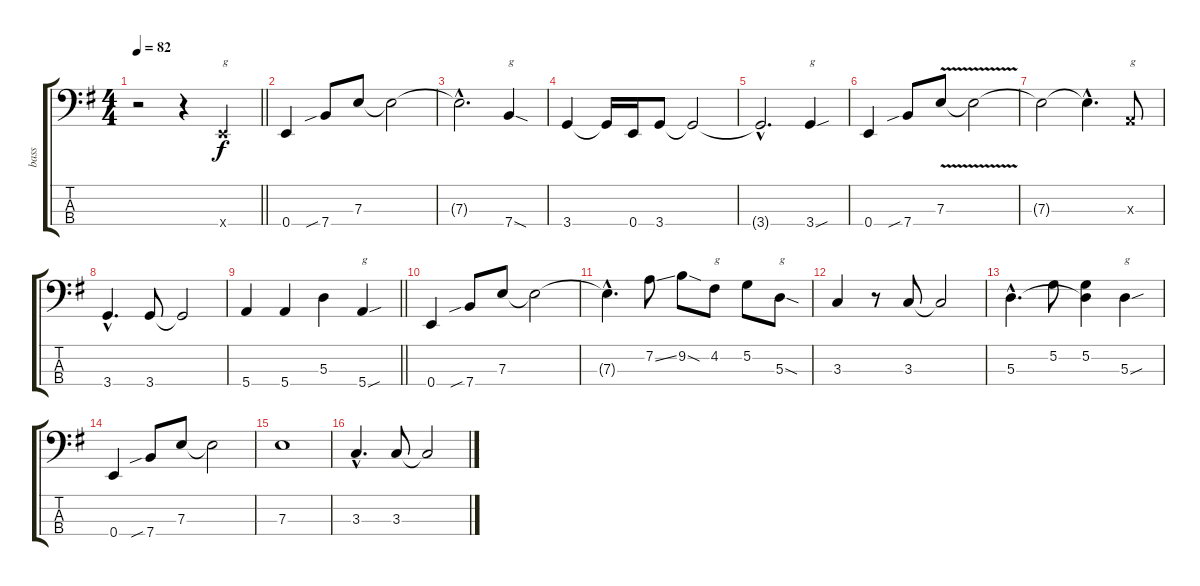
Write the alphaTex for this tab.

\track ("bass" "bass") {instrument electricbasspick}
\staff {score tabs}
\tuning (G2 D2 A1 E1) {hide}
\ts (4 4)
\tempo 82
\clef f4
\barLineRight lightlight
\ks g
r.2{dy f instrument electricbasspick} r.4 0.4{x}.4{txt "g"} |
0.4.4 7.4{sib}.8 7.3.8 7.3{t}.2 |
7.3{hac t}.2{d} 7.4{sod}.4{txt "g"} |
3.4.4 3.4{t}.16 0.4.16 3.4.8 3.4{t}.2 |
3.4{hac t}.2{d} 3.4{sou}.4{txt "g"} |
0.4.4 7.4{sib}.8 7.3{v}.8 7.3{t}.2 |
7.3{t}.2 7.3{hac t}.4{d} 0.3{x}.8{txt "g"} |
3.4{hac}.4{d} 3.4.8 3.4{t}.2 |
\barLineRight lightlight
5.4.4 5.4.4 5.3.4 5.4{sou}.4{txt "g"} |
0.4.4 7.4{sib}.8 7.3.8 7.3{t}.2 |
7.3{hac t}.4{d} 7.2{ss}.8 9.2{sod}.8 4.2.8{txt "g"} 5.2.8 5.3{sod}.8{txt "g"} |
3.3.4 r.8 3.3.8 3.3{t}.2 |
5.3{hac}.4{d} 5.2.8 (5.2 5.3{t}).4 5.3{sou}.4{txt "g"} |
0.4.4 7.4{sib}.8 7.3.8 7.3{t}.2 |
7.3.1 |
3.3{hac}.4{d} 3.3.8 3.3{t}.2
